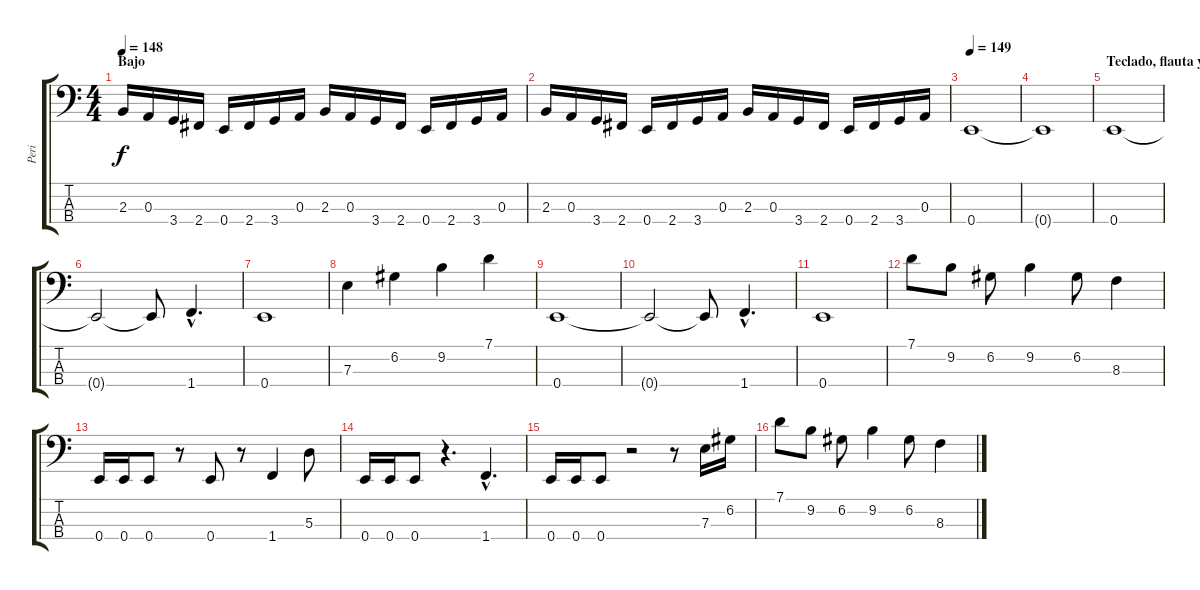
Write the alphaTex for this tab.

\track ("Peri" "Peri") {instrument electricbassfinger}
\staff {score tabs}
\tuning (G2 D2 A1 E1) {hide}
\ts (4 4)
\section ("" "Bajo")
\tempo 148
\clef f4
\ks c
2.3.16{dy f} 0.3.16 3.4.16 2.4.16 0.4.16 2.4.16 3.4.16 0.3.16 2.3.16 0.3.16 3.4.16 2.4.16 0.4.16 2.4.16 3.4.16 0.3.16 |
2.3.16 0.3.16 3.4.16 2.4.16 0.4.16 2.4.16 3.4.16 0.3.16 2.3.16 0.3.16 3.4.16 2.4.16 0.4.16 2.4.16 3.4.16 0.3.16 |
\tempo 149
0.4.1 |
0.4{t}.1 |
\section ("" "Teclado, flauta y violín")
0.4.1 |
0.4{t}.2 0.4{t}.8 1.4{hac}.4{d} |
0.4.1 |
7.3.4 6.2.4 9.2.4 7.1.4 |
0.4.1 |
0.4{t}.2 0.4{t}.8 1.4{hac}.4{d} |
0.4.1 |
7.1.8 9.2.8 6.2.8 9.2.4 6.2.8 8.3.4 |
0.4.16 0.4.16 0.4.8 r.8 0.4.8 r.8 1.4.4 5.3.8 |
0.4.16 0.4.16 0.4.8 r.4{d} 1.4{hac}.4{d} |
0.4.16 0.4.16 0.4.8 r.2 r.8 7.3.16 6.2.16 |
7.1.8 9.2.8 6.2.8 9.2.4 6.2.8 8.3.4
